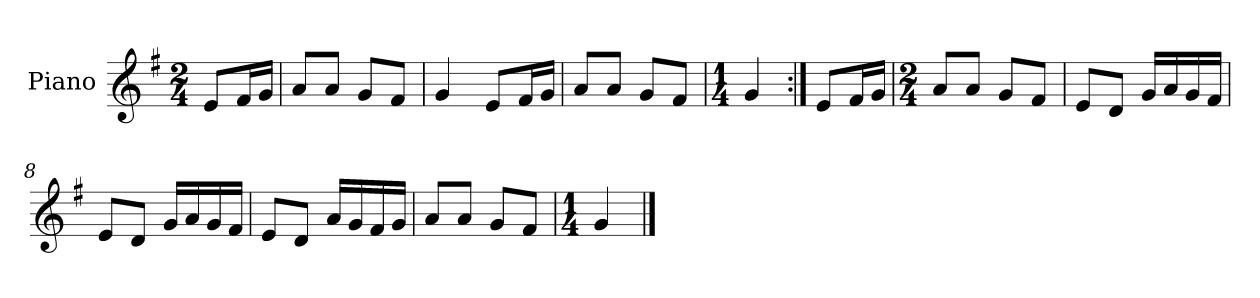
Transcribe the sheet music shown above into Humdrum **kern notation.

**kern
*part1
*staff1
*I"Piano
*I'Pno.
*clefG2
*k[f#]
*M2/4
=
8e/L
16f#/L
16g/JJ
=1
8a/L
8a/J
8g/L
8f#/J
=2
4g/
8e/L
16f#/L
16g/JJ
=3
8a/L
8a/J
8g/L
8f#/J
=4
*M1/4
4g/
=5:|!
8e/L
16f#/L
16g/JJ
=6
*M2/4
8a/L
8a/J
8g/L
8f#/J
=7
8e/L
8d/J
16g/LL
16a/
16g/
16f#/JJ
!!LO:LB:g=z
=8
8e/L
8d/J
16g/LL
16a/
16g/
16f#/JJ
=9
8e/L
8d/J
16a/LL
16g/
16f#/
16g/JJ
=10
8a/L
8a/J
8g/L
8f#/J
=11
*M1/4
4g/
==
*-
